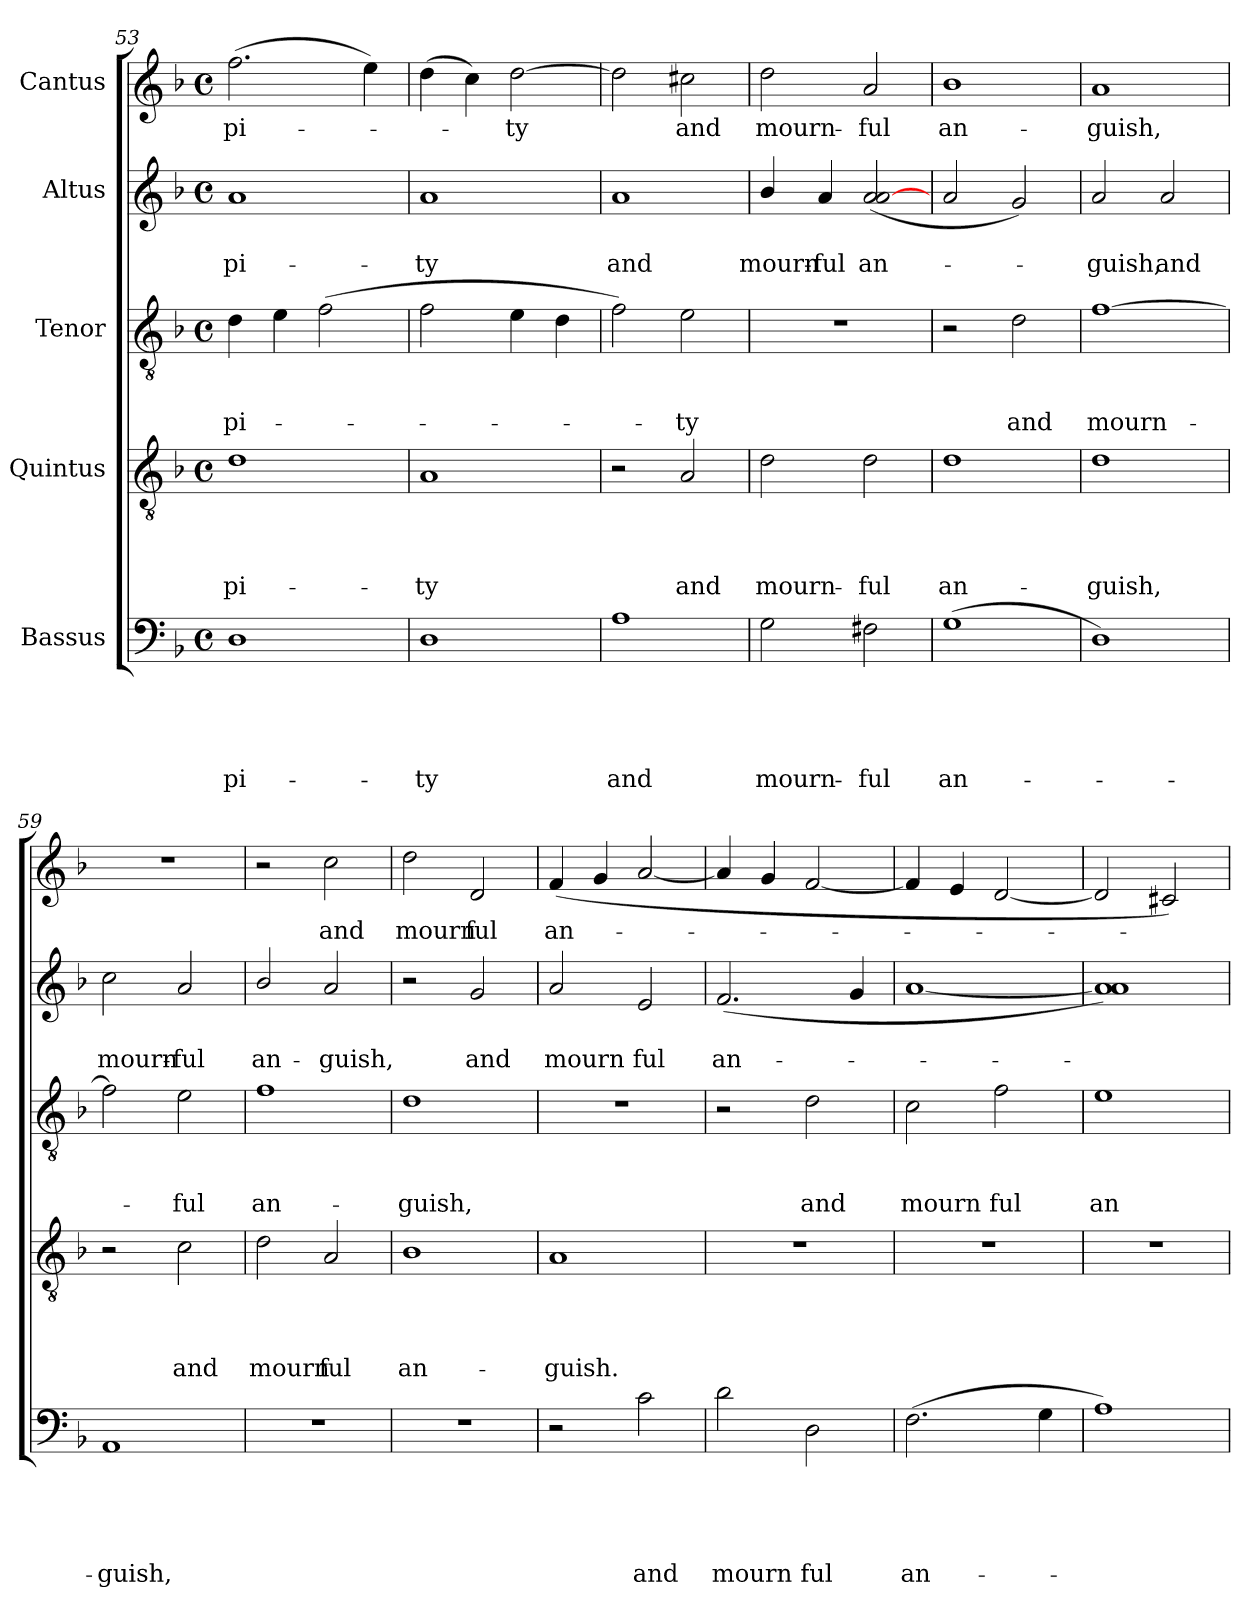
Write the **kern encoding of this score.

**kern	**text	**text	**text	**text	**text	**kern	**text	**text	**text	**text	**kern	**text	**text	**text	**kern	**text	**text	**kern	**text
*part5	*part5	*part5	*part5	*part5	*part5	*part4	*part4	*part4	*part4	*part4	*part3	*part3	*part3	*part3	*part2	*part2	*part2	*part1	*part1
*staff5	*staff5	*staff5	*staff5	*staff5	*staff5	*staff4	*staff4	*staff4	*staff4	*staff4	*staff3	*staff3	*staff3	*staff3	*staff2	*staff2	*staff2	*staff1	*staff1
*I"Bassus	*	*	*	*	*	*I"Quintus	*	*	*	*	*I"Tenor	*	*	*	*I"Altus	*	*	*I"Cantus	*
*clefF4	*	*	*	*	*	*clefGv2	*	*	*	*	*clefGv2	*	*	*	*clefG2	*	*	*clefG2	*
*k[b-]	*	*	*	*	*	*k[b-]	*	*	*	*	*k[b-]	*	*	*	*k[b-]	*	*	*k[b-]	*
*F:	*	*	*	*	*	*F:	*	*	*	*	*F:	*	*	*	*F:	*	*	*F:	*
*M4/4	*	*	*	*	*	*M4/4	*	*	*	*	*M4/4	*	*	*	*M4/4	*	*	*M4/4	*
*met(c)	*	*	*	*	*	*met(c)	*	*	*	*	*met(c)	*	*	*	*met(c)	*	*	*met(c)	*
=53	=53	=53	=53	=53	=53	=53	=53	=53	=53	=53	=53	=53	=53	=53	=53	=53	=53	=53	=53
!	!	!	!	!	!LO:LY:b	!	!	!	!	!LO:LY:b	!	!	!	!LO:LY:b	!	!	!LO:LY:b	!	!LO:LY:b
1D	.	.	.	.	pi-	1d	.	.	.	pi-	4d\	.	.	pi-	1a	.	pi-	(>2.ff\	pi-
.	.	.	.	.	.	.	.	.	.	.	4e\	.	.	.	.	.	.	.	.
.	.	.	.	.	.	.	.	.	.	.	(>2f\	.	.	.	.	.	.	.	.
.	.	.	.	.	.	.	.	.	.	.	.	.	.	.	.	.	.	4ee\)	.
!!LO:LB:g=z
=54	=54	=54	=54	=54	=54	=54	=54	=54	=54	=54	=54	=54	=54	=54	=54	=54	=54	=54	=54
!	!	!	!	!	!LO:LY:b	!	!	!	!	!LO:LY:b	!	!	!	!	!	!	!LO:LY:b	!	!
1D	.	.	.	.	-ty	1A	.	.	.	-ty	2f\	.	.	.	1a	.	-ty	(>4dd\	.
.	.	.	.	.	.	.	.	.	.	.	.	.	.	.	.	.	.	4cc\)	.
!	!	!	!	!	!	!	!	!	!	!	!	!	!	!	!	!	!	!	!LO:LY:b
.	.	.	.	.	.	.	.	.	.	.	4e\	.	.	.	.	.	.	[>2dd\	-ty
.	.	.	.	.	.	.	.	.	.	.	4d\	.	.	.	.	.	.	.	.
=55	=55	=55	=55	=55	=55	=55	=55	=55	=55	=55	=55	=55	=55	=55	=55	=55	=55	=55	=55
!	!	!	!	!	!LO:LY:b	!	!	!	!	!	!	!	!	!	!	!	!LO:LY:b	!	!
1A	.	.	.	.	and	2r	.	.	.	.	2f\)	.	.	.	1a	.	and	2dd\]	.
!	!	!	!	!	!	!	!	!	!	!LO:LY:b	!	!	!	!LO:LY:b	!	!	!	!	!LO:LY:b
.	.	.	.	.	.	2A/	.	.	.	and	2e\	.	.	-ty	.	.	.	2cc#X\	and
=56	=56	=56	=56	=56	=56	=56	=56	=56	=56	=56	=56	=56	=56	=56	=56	=56	=56	=56	=56
!	!	!	!	!	!LO:LY:b	!	!	!	!	!LO:LY:b	!	!	!	!	!	!	!LO:LY:b	!	!LO:LY:b
2G\	.	.	.	.	mourn-	2d\	.	.	.	mourn-	1r	.	.	.	4b-/	.	mourn-	2dd\	mourn-
!	!	!	!	!	!	!	!	!	!	!	!	!	!	!	!	!	!LO:LY:b	!	!
.	.	.	.	.	.	.	.	.	.	.	.	.	.	.	4a/	.	-ful	.	.
!	!	!	!	!	!LO:LY:b	!	!	!	!	!LO:LY:b	!	!	!	!	!	!	!LO:LY:b	!	!LO:LY:b
2F#X\	.	.	.	.	-ful	2d\	.	.	.	-ful	.	.	.	.	(<2a/ [<2a/	.	an-	2a/	-ful
=57	=57	=57	=57	=57	=57	=57	=57	=57	=57	=57	=57	=57	=57	=57	=57	=57	=57	=57	=57
!	!	!	!	!	!LO:LY:b	!	!	!	!	!LO:LY:b	!	!	!	!	!	!	!	!	!LO:LY:b
(<1G	.	.	.	.	an-	1d	.	.	.	an-	2r	.	.	.	2a/	.	.	1b-	an-
!	!	!	!	!	!	!	!	!	!	!	!	!	!	!LO:LY:b	!	!	!	!	!
.	.	.	.	.	.	.	.	.	.	.	2d\	.	.	and	2g/)	.	.	.	.
=58	=58	=58	=58	=58	=58	=58	=58	=58	=58	=58	=58	=58	=58	=58	=58	=58	=58	=58	=58
!	!	!	!	!	!	!	!	!	!	!LO:LY:b	!	!	!	!LO:LY:b	!	!	!LO:LY:b	!	!LO:LY:b
1D)	.	.	.	.	.	1d	.	.	.	-guish,	[>1f	.	.	mourn-	2a/	.	-guish,	1a	-guish,
!	!	!	!	!	!	!	!	!	!	!	!	!	!	!	!	!	!LO:LY:b	!	!
.	.	.	.	.	.	.	.	.	.	.	.	.	.	.	2a/	.	and	.	.
=59	=59	=59	=59	=59	=59	=59	=59	=59	=59	=59	=59	=59	=59	=59	=59	=59	=59	=59	=59
!	!	!	!	!	!LO:LY:b	!	!	!	!	!	!	!	!	!	!	!	!LO:LY:b	!	!
1AA	.	.	.	.	-guish,	2r	.	.	.	.	2f\]	.	.	.	2cc\	.	mourn-	1r	.
!	!	!	!	!	!	!	!	!	!	!LO:LY:b	!	!	!	!LO:LY:b	!	!	!LO:LY:b	!	!
.	.	.	.	.	.	2c\	.	.	.	and	2e\	.	.	-ful	2a/	.	-ful	.	.
=60	=60	=60	=60	=60	=60	=60	=60	=60	=60	=60	=60	=60	=60	=60	=60	=60	=60	=60	=60
!	!	!	!	!	!	!	!	!	!	!LO:LY:b	!	!	!	!LO:LY:b	!	!	!LO:LY:b	!	!
1r	.	.	.	.	.	2d\	.	.	.	mourn	1f	.	.	an-	2b-/	.	an-	2r	.
!	!	!	!	!	!	!	!	!	!	!LO:LY:b	!	!	!	!	!	!	!LO:LY:b	!	!LO:LY:b
.	.	.	.	.	.	2A/	.	.	.	ful	.	.	.	.	2a/	.	-guish,	2cc\	and
=61	=61	=61	=61	=61	=61	=61	=61	=61	=61	=61	=61	=61	=61	=61	=61	=61	=61	=61	=61
!	!	!	!	!	!	!	!	!	!	!LO:LY:b	!	!	!	!LO:LY:b	!	!	!	!	!LO:LY:b
1r	.	.	.	.	.	1B-	.	.	.	an-	1d	.	.	-guish,	2r	.	.	2dd\	mourn
!	!	!	!	!	!	!	!	!	!	!	!	!	!	!	!	!	!LO:LY:b	!	!LO:LY:b
.	.	.	.	.	.	.	.	.	.	.	.	.	.	.	2g/	.	and	2d/	ful
!!LO:PB:g=z
=62	=62	=62	=62	=62	=62	=62	=62	=62	=62	=62	=62	=62	=62	=62	=62	=62	=62	=62	=62
!	!	!	!	!	!	!	!	!	!	!LO:LY:b	!	!	!	!	!	!	!LO:LY:b	!	!LO:LY:b
2r	.	.	.	.	.	1A	.	.	.	-guish.	1r	.	.	.	2a/	.	mourn	(<4f/	an-
.	.	.	.	.	.	.	.	.	.	.	.	.	.	.	.	.	.	4g/	.
!	!	!	!	!	!LO:LY:b	!	!	!	!	!	!	!	!	!	!	!	!LO:LY:b	!	!
2c\	.	.	.	.	and	.	.	.	.	.	.	.	.	.	2e/	.	ful	[<2a/	.
=63	=63	=63	=63	=63	=63	=63	=63	=63	=63	=63	=63	=63	=63	=63	=63	=63	=63	=63	=63
!	!	!	!	!	!LO:LY:b	!	!	!	!	!	!	!	!	!	!	!	!LO:LY:b	!	!
2d\	.	.	.	.	mourn	1r	.	.	.	.	2r	.	.	.	(<2.f/	.	an-	4a/]	.
.	.	.	.	.	.	.	.	.	.	.	.	.	.	.	.	.	.	4g/	.
!	!	!	!	!	!LO:LY:b	!	!	!	!	!	!	!	!	!LO:LY:b	!	!	!	!	!
2D\	.	.	.	.	ful	.	.	.	.	.	2d\	.	.	and	.	.	.	[<2f/	.
.	.	.	.	.	.	.	.	.	.	.	.	.	.	.	4g/	.	.	.	.
=64	=64	=64	=64	=64	=64	=64	=64	=64	=64	=64	=64	=64	=64	=64	=64	=64	=64	=64	=64
!	!	!	!	!	!LO:LY:b	!	!	!	!	!	!	!	!	!LO:LY:b	!	!	!	!	!
(>2.F\	.	.	.	.	an-	1r	.	.	.	.	2c\	.	.	mourn	[<1a	.	.	4f/]	.
.	.	.	.	.	.	.	.	.	.	.	.	.	.	.	.	.	.	4e/	.
!	!	!	!	!	!	!	!	!	!	!	!	!	!	!LO:LY:b	!	!	!	!	!
.	.	.	.	.	.	.	.	.	.	.	2f\	.	.	ful	.	.	.	[<2d/	.
4G\	.	.	.	.	.	.	.	.	.	.	.	.	.	.	.	.	.	.	.
=65	=65	=65	=65	=65	=65	=65	=65	=65	=65	=65	=65	=65	=65	=65	=65	=65	=65	=65	=65
!	!	!	!	!	!	!	!	!	!	!	!	!	!	!LO:LY:b	!	!	!	!	!
1A)	.	.	.	.	.	1r	.	.	.	.	1e	.	.	an-	1a] 1a)	.	.	2d/]	.
.	.	.	.	.	.	.	.	.	.	.	.	.	.	.	.	.	.	2c#X/)	.
=	=	=	=	=	=	=	=	=	=	=	=	=	=	=	=	=	=	=	=
*-	*-	*-	*-	*-	*-	*-	*-	*-	*-	*-	*-	*-	*-	*-	*-	*-	*-	*-	*-
